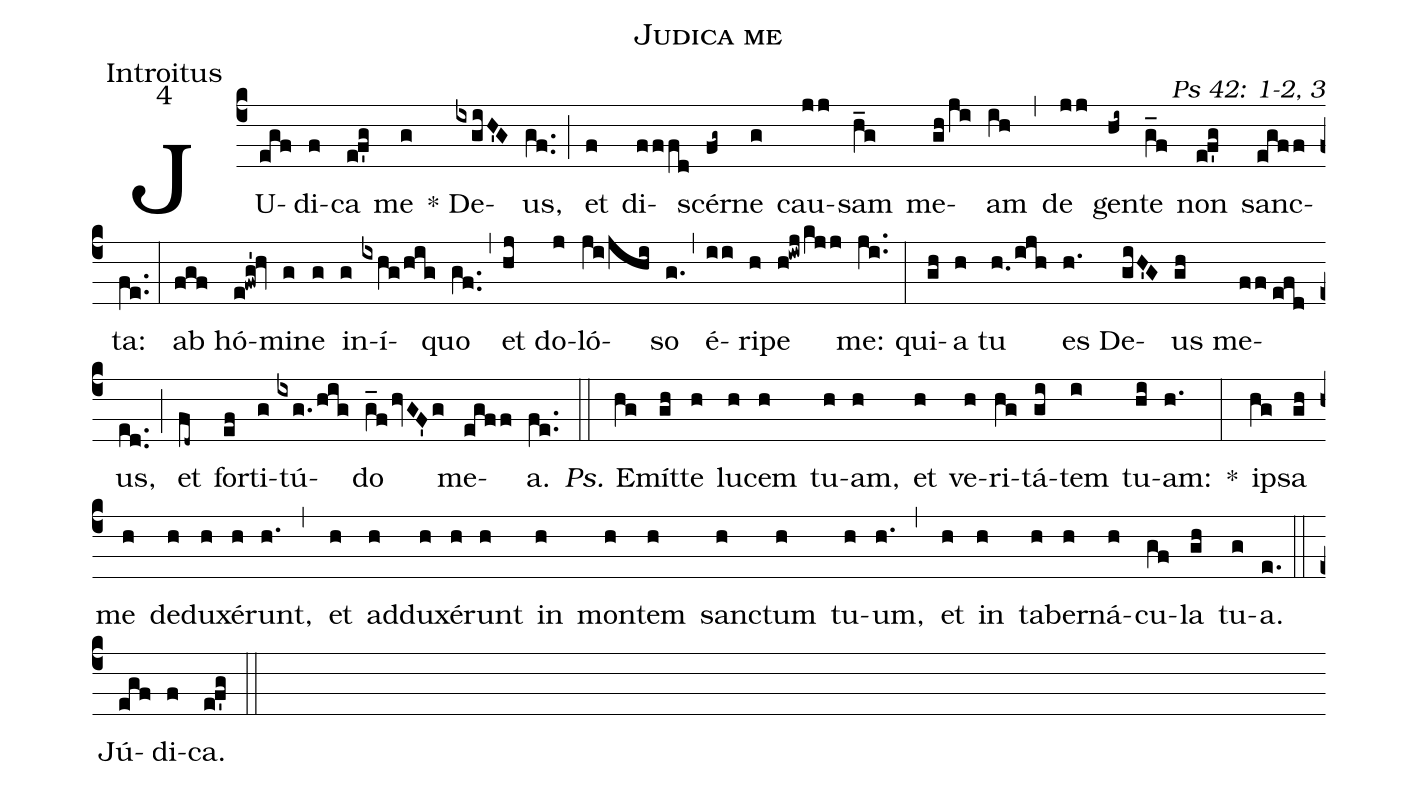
name: Judica me;
office-part: Introitus;
mode: 4;
commentary: Ps 42: 1-2, 3;
%%
(c4) JU(egf)di(f)ca(ef'g) me(g) * De(ixgiH'G)us,(gf..) (;) et(f) di(fffd)scér(fg~)ne(g) cau(jj)sam(h_g) me(gh/ji)am(ih) (,) de(jj) gen(hi~)te(g_f) non(ef'g) sanc(egff)ta:(fe..) (:)
ab(fgf) hó(e!fwg'!hv)mi(g)ne(g) in(g)í(ixhg/hig)quo(gf..) (,) et(hj) do(j)ló(ji/jhi)so(g.) (,) é(ii)ri(h)pe(h!iwj/kjj) me:(ji..) (:)
qui(gh)a(h) tu(h.0/ijh) es(h.) De(giH'G)us(gh) me(ff//efd)us,(ed..) (;) et(fd~) for(ef)ti(g)tú(ixg./hig)do(g_fhvGF'g) me(egff)a.(fe..) (::)
<i>Ps.</i> E(hg)mít(gh)te(h) lu(h)cem(h) tu(h)am,(h) et(h) ve(h)ri(hg)tá(gi)tem(i) tu(hi)am:(h.) *(:)
ip(hg)sa(gh) me(h) de(h)du(h)xé(h)runt,(h.) (,) et(h) ad(h)du(h)xé(h)runt(h) in(h) mon(h)tem(h) sanc(h)tum(h) tu(h)um,(h.) (,) et(h) in(h) ta(h)ber(h)ná(h)cu(gf)la(gh) tu(g)a.(e.) (::)
Jú(egf)di(f)ca.(ef'g) (::)
